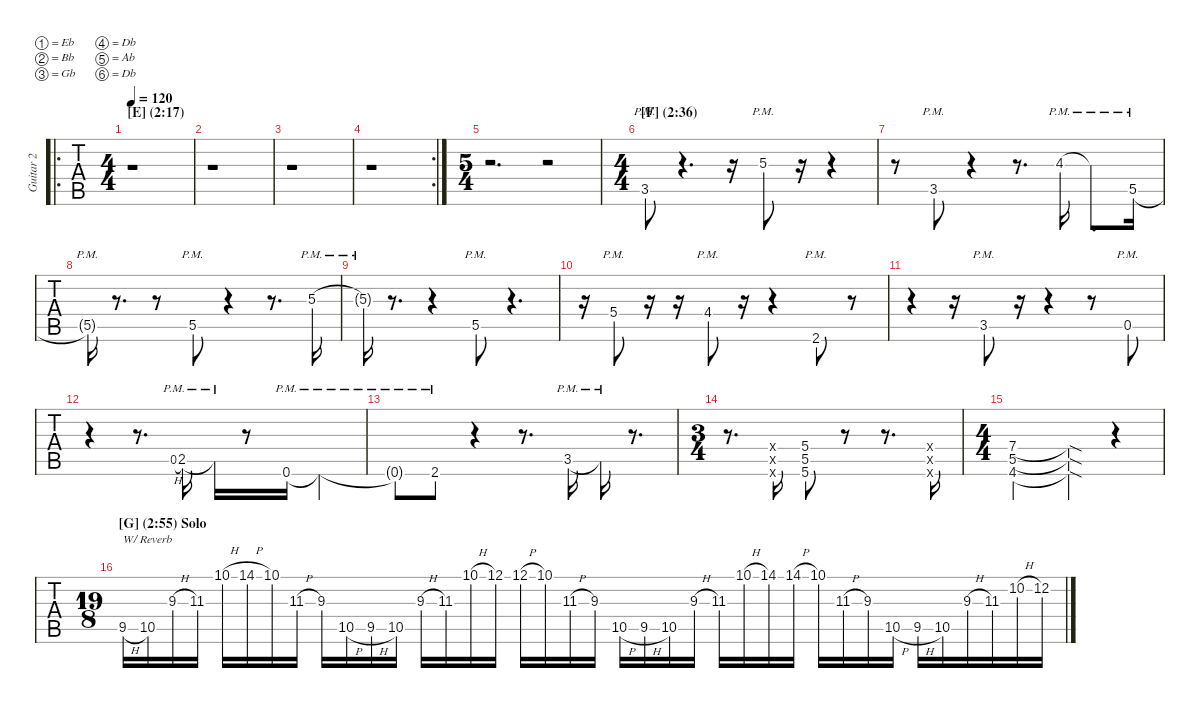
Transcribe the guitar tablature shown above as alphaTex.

\defaultSystemsLayout 4
\hideDynamics
\bracketExtendMode nobrackets
\multiTrackTrackNamePolicy allsystems
\firstSystemTrackNameMode fullname
\otherSystemsTrackNameMode fullname
\otherSystemsTrackNameOrientation horizontal
\track ("Guitar 2" "Guitar 2") {instrument overdrivenguitar}
\staff {tabs}
\tuning (Eb4 Bb3 Gb3 Db3 Ab2 Db2)
\ro
\ts (4 4)
\beaming (8 2 2 2 2)
\section ("E" "(2:17)")
\scale
1.15901
\tempo 120
\accidentals auto
\clef g2
\ottava regular
\simile none
\ks aminor
r.1{dy pp} |
\scale
0.919655 r.1 |
\scale
0.919655 r.1 |
\rc 2
\scale
0.816484 r.1 |
\ts (5 4)
\beaming (8 2 2 2 2 2)
\scale
1.1852 r.2{d} r.2 |
\ts (4 4)
\beaming (8 2 2 2 2)
\section ("F" "(2:36)")
\scale
1.06243 3.5{pm acc #}.8{dy mf instrument overdrivenguitar} r.4{d} r.16 5.3{pm acc #}.8 r.16 r.4 |
\scale
0.981934 r.8 3.5{pm acc #}.8 r.4 r.8{d} 4.3{pm acc x}.16 4.3{pm t acc x}.8{d} 5.5{pm acc x}.16 |
\scale
0.981934 5.5{pm t acc x}.16 r.8{d} r.8 5.5{pm acc x}.8 r.4 r.8{d} 5.3{pm acc #}.16 |
\scale
0.973702 5.3{pm t acc #}.16 r.8{d} r.4 5.5{pm acc x}.8 r.4{d} |
\scale
0.978438 r.16 5.4{pm acc x}.8 r.16 r.16 4.4{pm acc #}.8 r.16 r.4 2.6{pm acc x}.8 r.8 |
\scale
0.978438 r.4 r.16 3.5{pm acc #}.8 r.16 r.4 r.8 0.5{pm acc x}.8 |
\scale
0.978438 r.4 r.8{d} 0.5{h pm acc x}.8{gr onbeat} 2.5{pm acc x}.16 2.5{pm t acc x}.16 r.8 0.6{pm acc x}.16 0.6{pm t acc x}.4 |
\scale
1.00277 0.6{pm t acc x}.8 2.6{pm acc x}.8 r.4 r.8{d} 3.5{pm acc #}.16 3.5{pm t acc #}.16 r.8{d} |
\ts (3 4)
\beaming (8 2 2 2)
\scale
0.998906 r.8{d} (0.5{x acc x} 0.4{x acc x} 0.6{x acc x}).16 (5.6{acc x} 5.5{acc x} 5.4{acc x}).8 r.8 r.8{d} (0.6{x acc x} 0.5{x acc x} 0.4{x acc x}).16 |
\ts (4 4)
\beaming (8 2 2 2 2)
\scale
0.998325 (4.6{acc #} 5.5{acc x} 7.4{acc x}).2 (4.6{sod t acc #} 5.5{sod t acc x} 7.4{sod t acc x}).4 r.4 |
\ts (19 8)
\beaming (8 2 2 2 2 2 2 2 2 3)
\section ("G" "(2:55) Solo")
\scale
1.01442 9.5{h acc #}.16{txt "W/ Reverb" instrument overdrivenguitar} 10.5{acc x}.16 9.3{h acc x}.16 11.3{acc #}.16 10.1{h acc x}.16 14.1{h acc #}.16 10.1{acc x}.16 11.3{h acc #}.16 9.3{acc x}.16 10.5{h acc x}.16 9.5{h acc #}.16 10.5{acc x}.16 9.3{h acc x}.16 11.3{acc #}.16 10.1{h acc x}.16 12.1{acc x}.16 12.1{h acc x}.16 10.1{acc x}.16 11.3{h acc #}.16 9.3{acc x}.16 10.5{h acc x}.16 9.5{h acc #}.16 10.5{acc x}.16 9.3{h acc x}.16 11.3{acc #}.16 10.1{h acc x}.16 14.1{acc #}.16 14.1{h acc #}.16 10.1{acc x}.16 11.3{h acc #}.16 9.3{acc x}.16 10.5{h acc x}.16 9.5{h acc #}.16 10.5{acc x}.16 9.3{h acc x}.16 11.3{acc #}.16 10.2{h acc x}.16 12.2{acc x}.16
